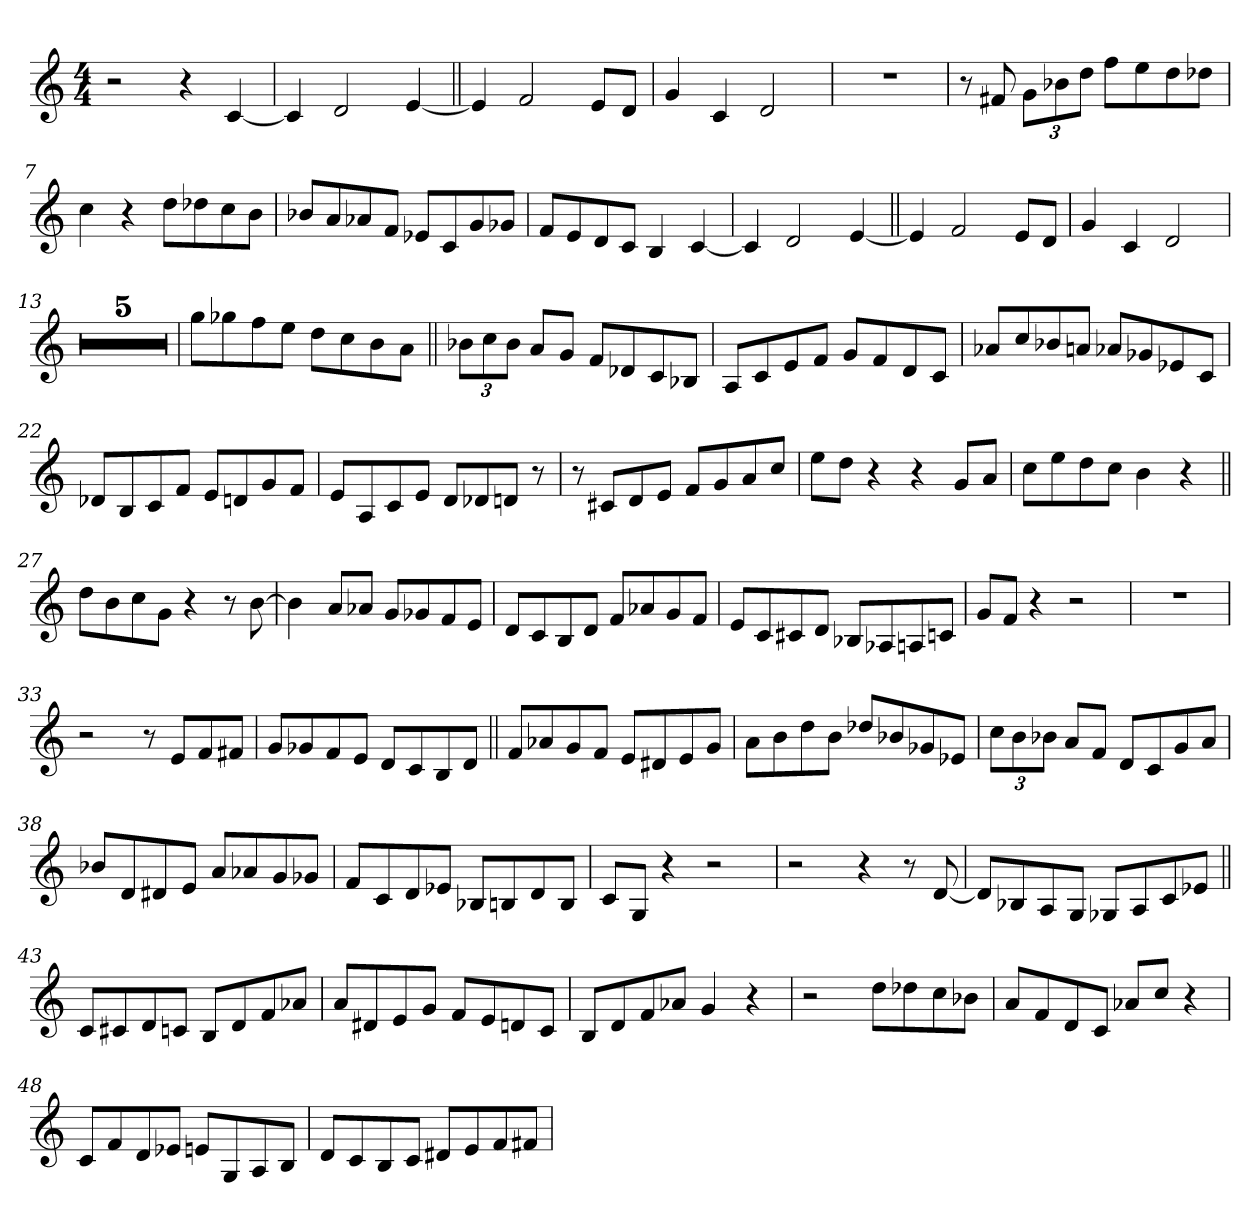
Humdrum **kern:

**kern
*part1
*staff1
*clefG2
*k[]
*C:
*M4/4
=1
2r
4r
[4c/
=2
4c/]
2d/
[4e/
=3||
4e/]
2f/
8e/L
8d/J
=4
4g/
4c/
2d/
=5
1r
=6
8r
8f#X/
12g\L
12b-X\
12dd\J
8ff\L
8ee\
8dd\
8dd-X\J
=7
4cc\
4r
8dd\L
8dd-X\
8cc\
8b\J
=8
8b-X/L
8a/
8a-X/
8f/J
8e-X/L
8c/
8g/
8g-X/J
=9
8f/L
8e/
8d/
8c/J
4B/
[4c/
=10
4c/]
2d/
[4e/
=11||
4e/]
2f/
8e/L
8d/J
=12
4g/
4c/
2d/
=13
1r
=14
1r
=15
1r
=16
1r
=17
1r
=18
8gg\L
8gg-X\
8ff\
8ee\J
8dd\L
8cc\
8b\
8a\J
=19||
12b-X\L
12cc\
12b-\J
8a/L
8g/J
8f/L
8d-X/
8c/
8B-X/J
=20
8A/L
8c/
8e/
8f/J
8g/L
8f/
8d/
8c/J
=21
8a-X/L
8cc/
8b-X/
8an/J
8a-X/L
8g-X/
8e-X/
8c/J
=22
8d-X/L
8B/
8c/
8f/J
8e/L
8dn/
8g/
8f/J
=23
8e/L
8A/
8c/
8e/J
8d/L
8d-X/
8dn/J
8r
=24
8r
8c#X/L
8d/
8e/J
8f/L
8g/
8a/
8cc/J
=25
8ee\L
8dd\J
4r
4r
8g/L
8a/J
=26
8cc\L
8ee\
8dd\
8cc\J
4b\
4r
=27||
8dd\L
8b\
8cc\
8g\J
4r
8r
[8b\
=28
4b\]
8a/L
8a-X/J
8g/L
8g-X/
8f/
8e/J
=29
8d/L
8c/
8B/
8d/J
8f/L
8a-X/
8g/
8f/J
=30
8e/L
8c/
8c#X/
8d/J
8B-X/L
8A-X/
8An/
8cn/J
=31
8g/L
8f/J
4r
2r
=32
1r
=33
2r
8r
8e/L
8f/
8f#X/J
=34
8g/L
8g-X/
8f/
8e/J
8d/L
8c/
8B/
8d/J
=35||
8f/L
8a-X/
8g/
8f/J
8e/L
8d#X/
8e/
8g/J
=36
8a\L
8b\
8dd\
8b\J
8dd-X/L
8b-X/
8g-X/
8e-X/J
=37
12cc\L
12b\
12b-X\J
8a/L
8f/J
8d/L
8c/
8g/
8a/J
=38
8b-X/L
8d/
8d#X/
8e/J
8a/L
8a-X/
8g/
8g-X/J
=39
8f/L
8c/
8d/
8e-X/J
8B-X/L
8Bn/
8d/
8B/J
=40
8c/L
8G/J
4r
2r
=41
2r
4r
8r
[8d/
=42
8d/L]
8B-X/
8A/
8G/J
8G-X/L
8A/
8c/
8e-X/J
=43||
8c/L
8c#X/
8d/
8cn/J
8B/L
8d/
8f/
8a-X/J
=44
8a/L
8d#X/
8e/
8g/J
8f/L
8e/
8dn/
8c/J
=45
8B/L
8d/
8f/
8a-X/J
4g/
4r
=46
2r
8dd\L
8dd-X\
8cc\
8b-X\J
=47
8a/L
8f/
8d/
8c/J
8a-X/L
8cc/J
4r
=48
8c/L
8f/
8d/
8e-X/J
8en/L
8G/
8A/
8B/J
=49
8d/L
8c/
8B/
8c/J
8d#X/L
8e/
8f/
8f#X/J
=
*-
